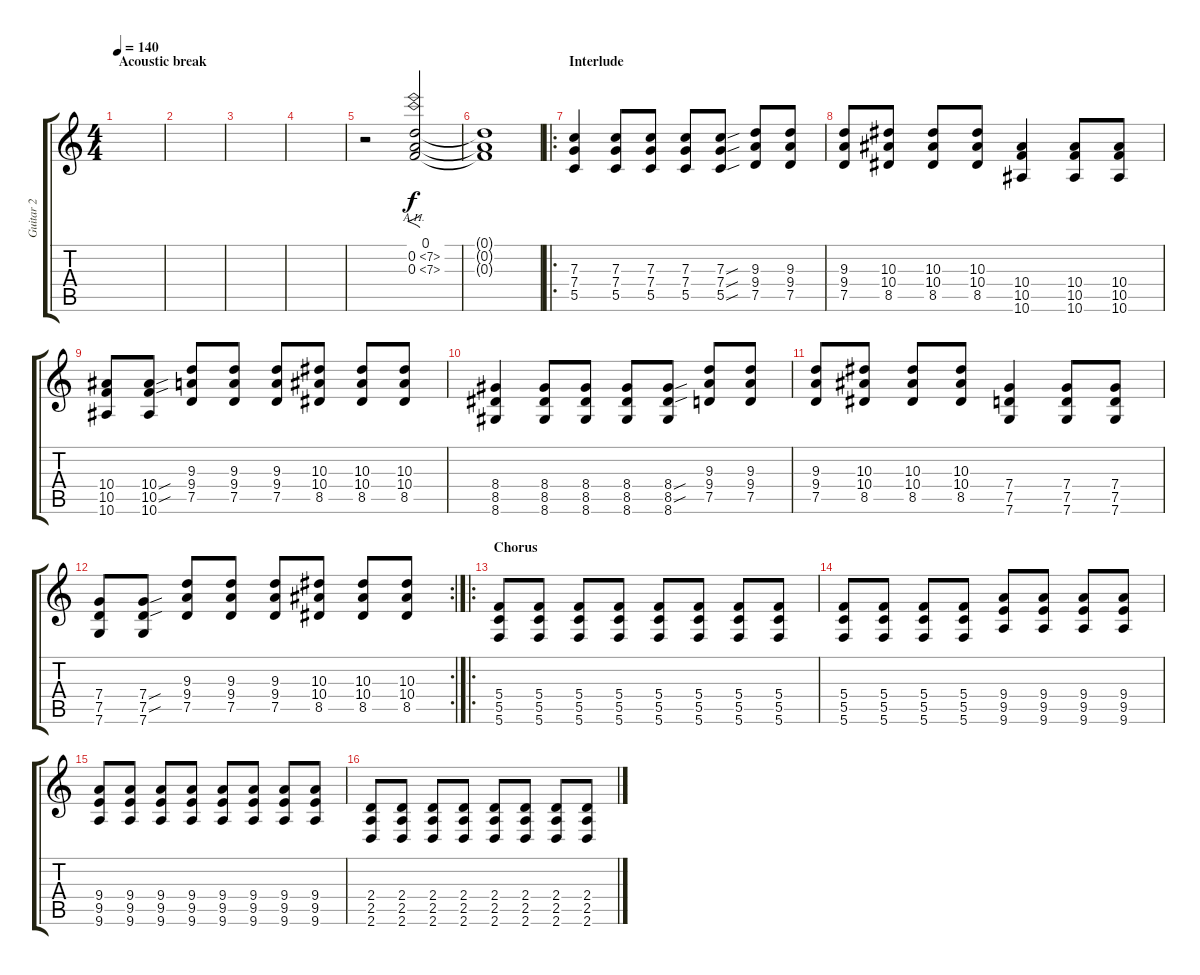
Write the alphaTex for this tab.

\track ("Guitar 2" "Guitar 2") {instrument distortionguitar}
\staff {score tabs}
\tuning (D4 A3 F3 C3 G2 C2) {hide}
\ts (4 4)
\section ("" "Acoustic break")
\tempo 140
\clef g2
\ks c
|
|
|
|
r.2 (0.1 0.2{ah 7} 0.3{ah 7}).2{f} |
(0.1{t} 0.2{t} 0.3{t}).1 |
\ro
\section ("" "Interlude")
(7.3 7.4 5.5).4{instrument distortionguitar} (7.3 7.4 5.5).8 (7.3 7.4 5.5).8 (7.3 7.4 5.5).8 (7.3{sou} 7.4{sou} 5.5{sou}).8 (9.3 9.4 7.5).8 (9.3 9.4 7.5).8 |
(9.3 9.4 7.5).8 (10.3 10.4 8.5).8 (10.3 10.4 8.5).8 (10.3 10.4 8.5).8 (10.4 10.5 10.6).4 (10.4 10.5 10.6).8 (10.4 10.5 10.6).8 |
(10.4 10.5 10.6).8 (10.4{sou} 10.5{sou} 10.6).8 (9.3 9.4 7.5).8 (9.3 9.4 7.5).8 (9.3 9.4 7.5).8 (10.3 10.4 8.5).8 (10.3 10.4 8.5).8 (10.3 10.4 8.5).8 |
(8.4 8.5 8.6).4 (8.4 8.5 8.6).8 (8.4 8.5 8.6).8 (8.4 8.5 8.6).8 (8.4{sou} 8.5{sou} 8.6).8 (9.3 9.4 7.5).8 (9.3 9.4 7.5).8 |
(9.3 9.4 7.5).8 (10.3 10.4 8.5).8 (10.3 10.4 8.5).8 (10.3 10.4 8.5).8 (7.4 7.5 7.6).4 (7.4 7.5 7.6).8 (7.4 7.5 7.6).8 |
\rc 2
(7.4 7.5 7.6).8 (7.4{sou} 7.5{sou} 7.6).8 (9.3 9.4 7.5).8 (9.3 9.4 7.5).8 (9.3 9.4 7.5).8 (10.3 10.4 8.5).8 (10.3 10.4 8.5).8 (10.3 10.4 8.5).8 |
\ro
\section ("" "Chorus")
(5.4 5.5 5.6).8 (5.4 5.5 5.6).8 (5.4 5.5 5.6).8 (5.4 5.5 5.6).8 (5.4 5.5 5.6).8 (5.4 5.5 5.6).8 (5.4 5.5 5.6).8 (5.4 5.5 5.6).8 |
(5.4 5.5 5.6).8 (5.4 5.5 5.6).8 (5.4 5.5 5.6).8 (5.4 5.5 5.6).8 (9.4 9.5 9.6).8 (9.4 9.5 9.6).8 (9.4 9.5 9.6).8 (9.4 9.5 9.6).8 |
(9.4 9.5 9.6).8 (9.4 9.5 9.6).8 (9.4 9.5 9.6).8 (9.4 9.5 9.6).8 (9.4 9.5 9.6).8 (9.4 9.5 9.6).8 (9.4 9.5 9.6).8 (9.4 9.5 9.6).8 |
(2.4 2.5 2.6).8 (2.4 2.5 2.6).8 (2.4 2.5 2.6).8 (2.4 2.5 2.6).8 (2.4 2.5 2.6).8 (2.4 2.5 2.6).8 (2.4 2.5 2.6).8 (2.4 2.5 2.6).8
